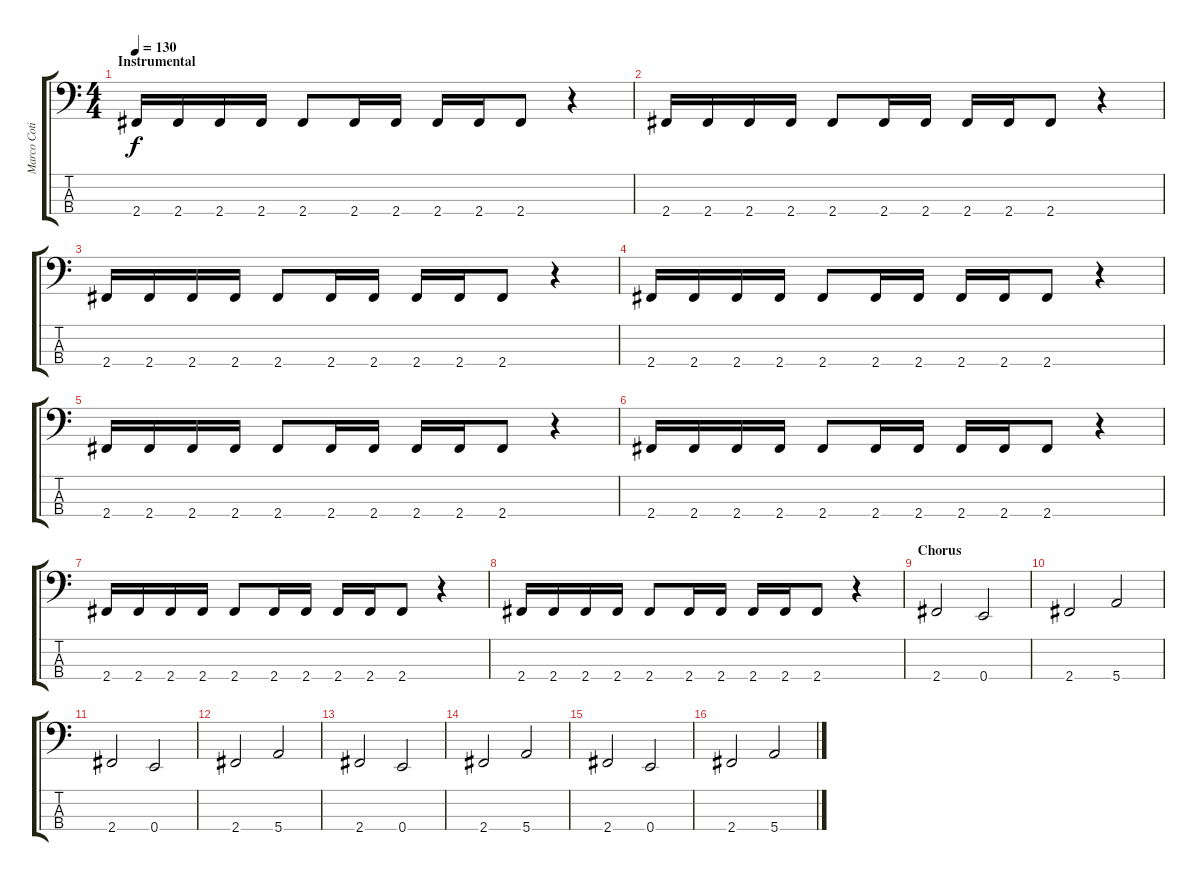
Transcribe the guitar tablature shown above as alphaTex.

\track ("Marco Coti Zelati (Bass Guitar)" "Marco Coti") {instrument electricbassfinger}
\staff {score tabs}
\tuning (G2 D2 A1 E1) {hide}
\ts (4 4)
\section ("" "Instrumental")
\tempo 130
\clef f4
\ks c
2.4.16{dy f} 2.4.16 2.4.16 2.4.16 2.4.8 2.4.16 2.4.16 2.4.16 2.4.16 2.4.8 r.4 |
2.4.16 2.4.16 2.4.16 2.4.16 2.4.8 2.4.16 2.4.16 2.4.16 2.4.16 2.4.8 r.4 |
2.4.16 2.4.16 2.4.16 2.4.16 2.4.8 2.4.16 2.4.16 2.4.16 2.4.16 2.4.8 r.4 |
2.4.16 2.4.16 2.4.16 2.4.16 2.4.8 2.4.16 2.4.16 2.4.16 2.4.16 2.4.8 r.4 |
2.4.16 2.4.16 2.4.16 2.4.16 2.4.8 2.4.16 2.4.16 2.4.16 2.4.16 2.4.8 r.4 |
2.4.16 2.4.16 2.4.16 2.4.16 2.4.8 2.4.16 2.4.16 2.4.16 2.4.16 2.4.8 r.4 |
2.4.16 2.4.16 2.4.16 2.4.16 2.4.8 2.4.16 2.4.16 2.4.16 2.4.16 2.4.8 r.4 |
2.4.16 2.4.16 2.4.16 2.4.16 2.4.8 2.4.16 2.4.16 2.4.16 2.4.16 2.4.8 r.4 |
\section ("" "Chorus")
2.4.2 0.4.2 |
2.4.2 5.4.2 |
2.4.2 0.4.2 |
2.4.2 5.4.2 |
2.4.2 0.4.2 |
2.4.2 5.4.2 |
2.4.2 0.4.2 |
2.4.2 5.4.2
